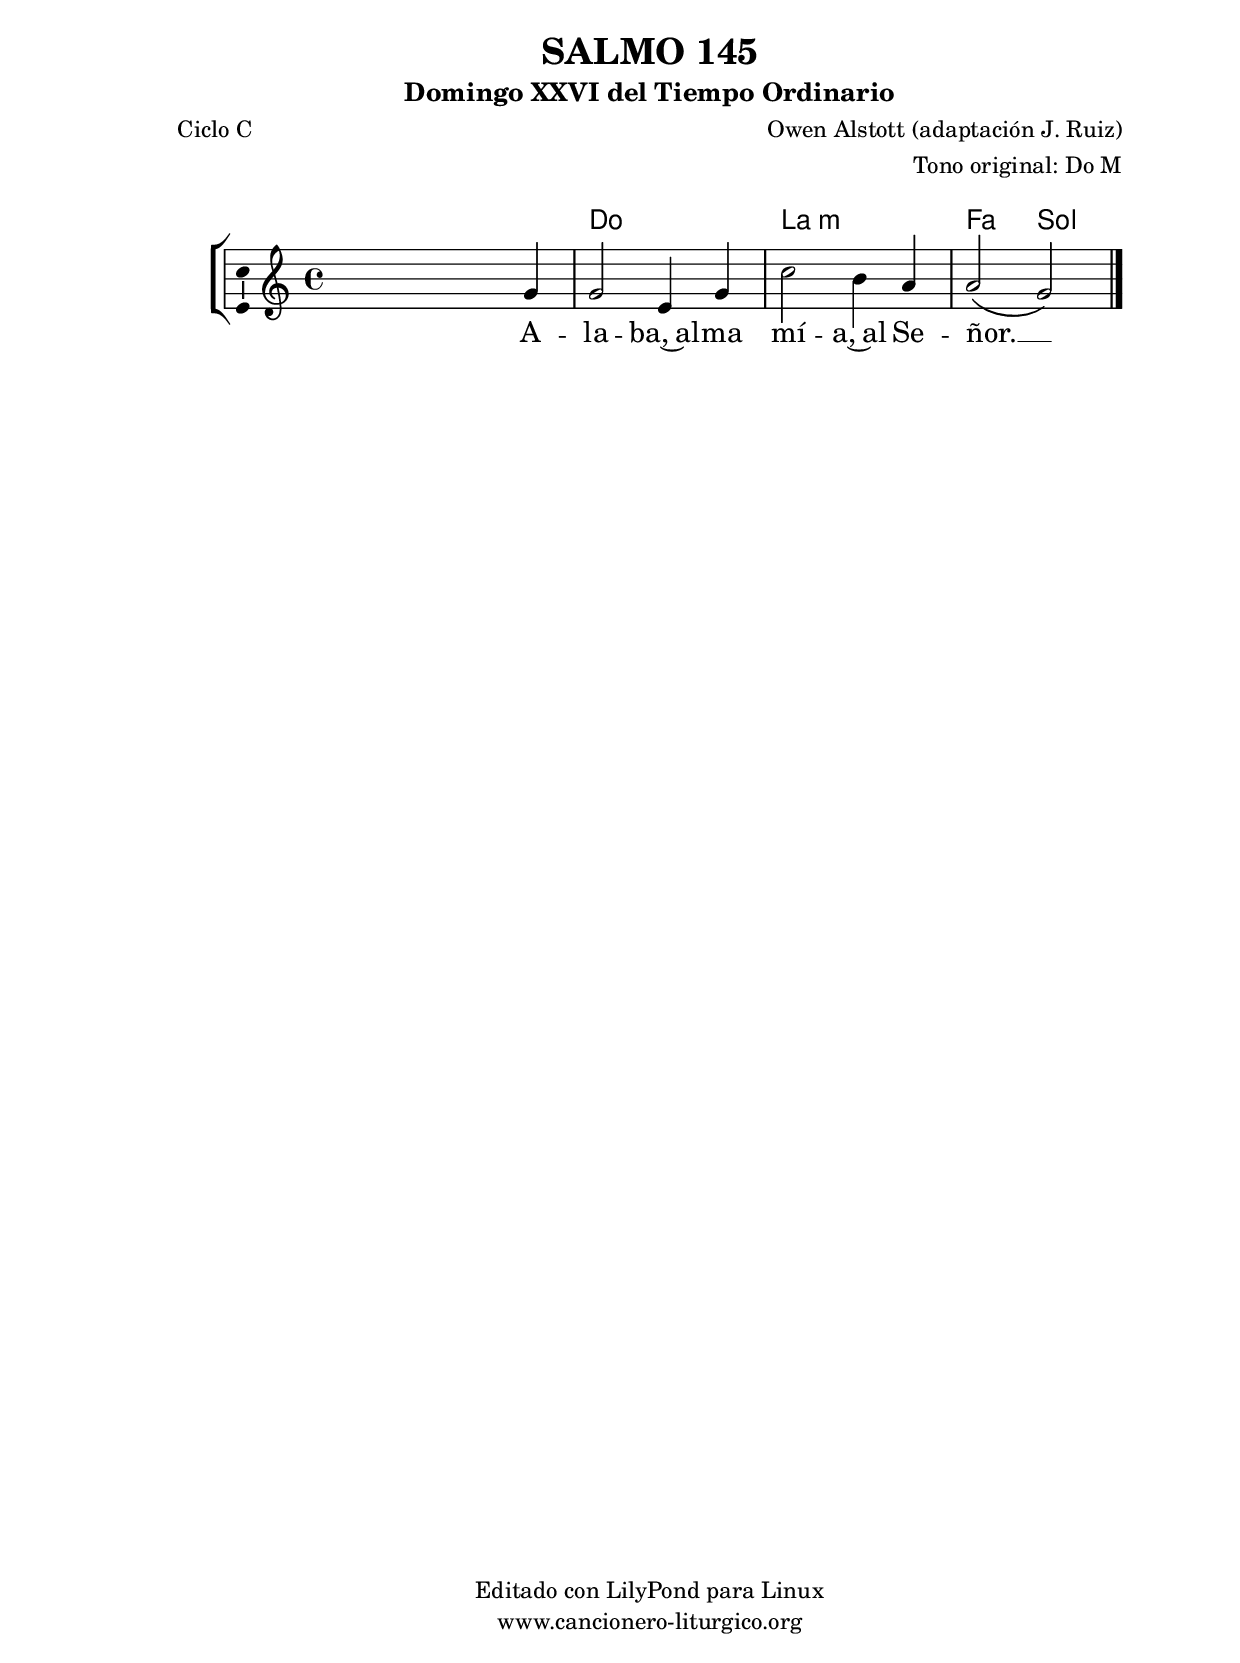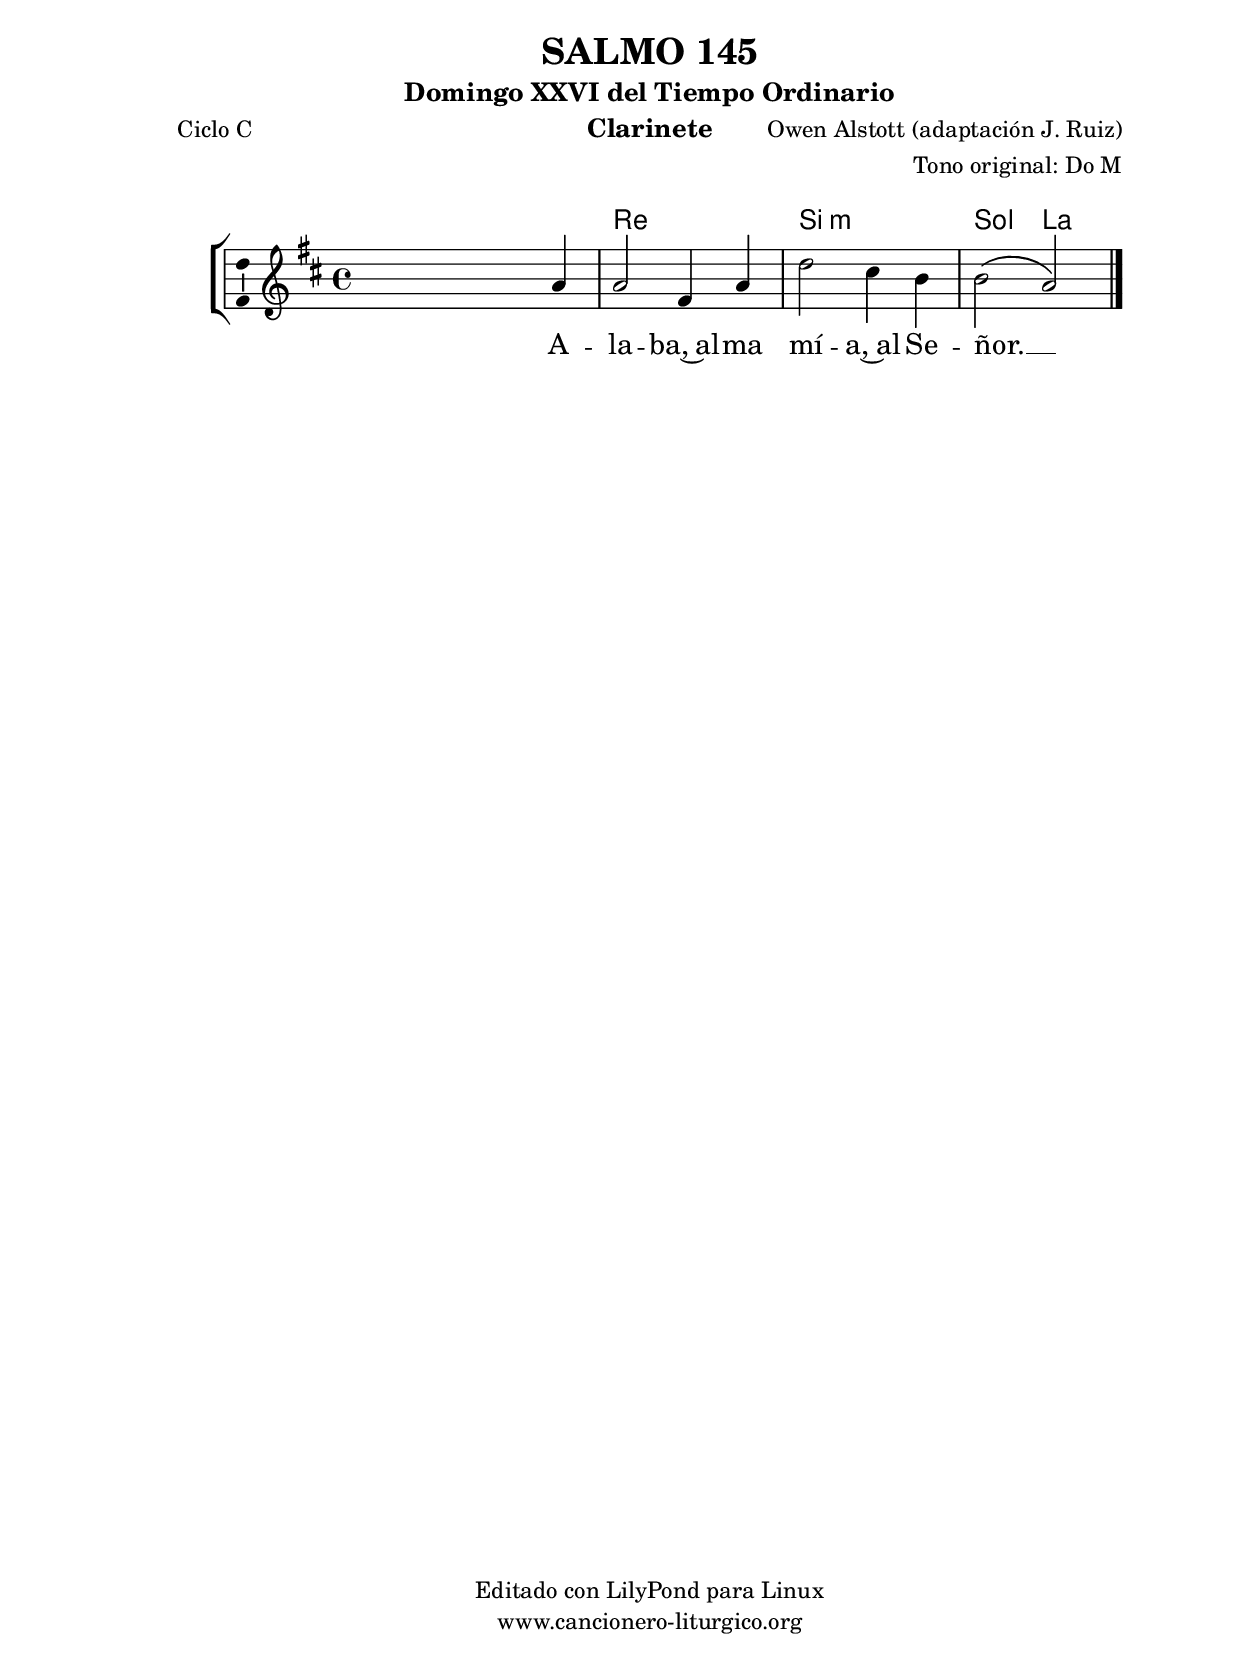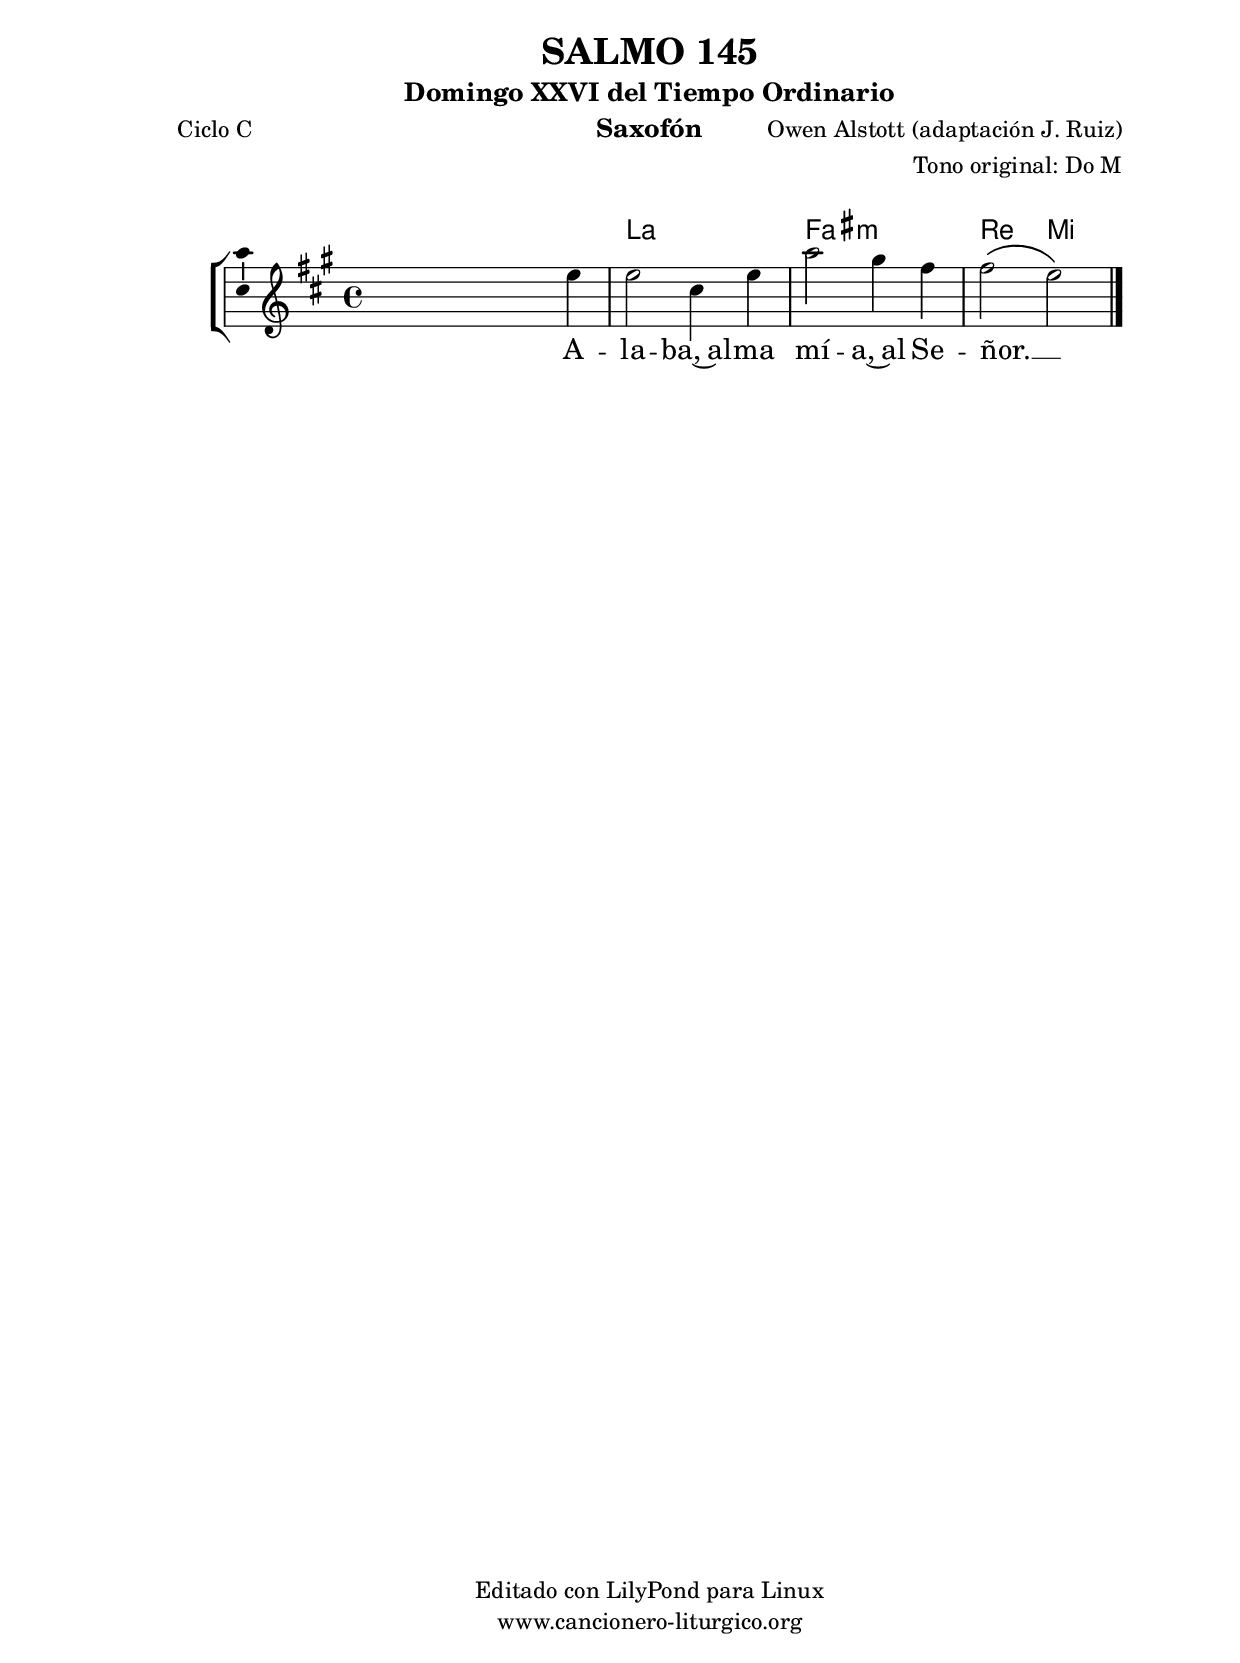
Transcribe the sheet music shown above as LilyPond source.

%
%para convertir .midi en .wav:
%timidity filename.midi -Ow -o finename.wav
%
%
%Para convertir de .wav a .mp3:
%lame -h -m j filename.wav
%
%
%para escuchar el midi:
%timidity nombrefichero.midi
%


%versión de lilypond para la que se ha escrito esta partitura:
\version "2.16.0"

	%Tamaño papel
	#(set-default-paper-size "a4")
	%Tamaño partitura
	#(set-global-staff-size 20)
	%No responde al pulsar sobre una nota
	#(ly:set-option 'point-and-click #f)

%parámetros del encabezamiento:
\header {
	title = "SALMO 145"
	subtitle = "Domingo XXVI del Tiempo Ordinario"
	composer = "Owen Alstott (adaptación J. Ruiz)"
	poet = "Ciclo C"
	meter = ""
	arranger = "Tono original: Do M"
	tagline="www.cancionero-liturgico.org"
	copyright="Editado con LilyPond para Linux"
	tiempo = "Ordinario"
	usos = "Salmo"
	letra = "Alaba, alma mía, al Señor."
	}

%parámetros asociados al papel:
\paper  {
	oddHeaderMarkup = \markup {\fill-line { \on-the-fly #not-first-page \fromproperty #'header:title \on-the-fly #not-first-page \fromproperty #'header:composer }}
	evenHeaderMarkup = \markup {\fill-line { \fromproperty #'header:composer \fromproperty #'header:title }}
	#(set-paper-size "a4")
	print-page-number = ##f
	first-page-number = 1
	print-first-page-number = ##f
%	head-separation = 3.0 \cm
	top-margin = 2.0 \cm
	bottom-margin = 0.5\cm
%%%	bottom-margin = -1.0\cm
	left-margin = 3.0 \cm
	line-width = 16.0 \cm 
	indent = 8\mm
	interscoreline = 2.\mm
	between-system-space = 15\mm
%	para que las partituras no llenen la hoja:
	ragged-bottom = ##t
%	idem para la última hoja:
	ragged-last-bottom = ##f
%	para que las partituras llenen el ancho del papel:
	ragged-last = ##f
	after-title-space = 2.5 \cm
%page-count=1
%system-count=8

	%Flexible Vertical Spacing
%	markup-markup-spacing =
%	#'((basic-distance . 15) (minimum-distance . 15) (padding . 3))
	markup-system-spacing =
	#'((basic-distance . 15) (minimum-distance . 15) (padding . 3))
	system-system-spacing =
	#'((basic-distance . 15) (minimum-distance . 15) (padding . 3))
	score-system-spacing =
	#'((basic-distance . 15) (minimum-distance . 15) (padding . 5))
%	top-system-spacing = % header
%	#'((basic-distance . 8) (minimum-distance . 0) (padding . 3))
%	top-markup-spacing =
%	#'((basic-distance . 20) (minimum-distance . 20) (padding . 3))
	last-bottom-spacing = % footer
	#'((basic-distance . 5) (minimum-distance . 5) (padding . 3))
%	score-markup-spacing =
%	#'((basic-distance . 16) (minimum-distance . 13) (padding . 3))

	}


%parámetros que afectan a toda la partitura:
global =  {
	%clave de sol (G):
	\clef G
	%armadura:
%	\transpose e f
	\key c \major
	\tempo 4=100
	\set Score.tempoHideNote = ##t
	}


acordes = {
	\italianChords
	\chordmode {
%	\transpose e f
{

s1 c1 a:m f2 g

	}
	}
}

melodia = 
%	\transpose e f
{
	\relative c''{

\time 4/4

s2. g4
g2 e4 g
c2 b4 a
a2 \(g\)

	\bar "|."
	}
	}


texto = \lyricmode {
A -- la -- ba,~al -- ma mí -- a,~al Se -- ñor. __ _
	}


acordesStaff = \context ChordNames = acordesStaff <<
	\set chordChanges = ##t
	\acordes
	>>


vozStaff = \context Voice = vozStaff
\with {\consists "Ambitus_engraver"}
<<
%	\set Staff.instrumentName = ""
%	\set Staff.shortInstrumentName = ""
%	\set Staff.midiInstrument = #"clarinet"
%	\set Staff.midiInstrument = #"cello"
%	\set Staff.midiInstrument = #"flute"
	\set Staff.midiInstrument = #"electric guitar (jazz)"
%	\set Staff.midiInstrument = #"english horn"
%	\set Staff.midiInstrument = #"violin"
%	\set Staff.midiInstrument = #"glockenspiel"
	\set Staff.midiMinimumVolume = #0.7
	\set Staff.midiMaximumVolume = #0.9
	\global
	\melodia
	>>


textoStaff = \context Lyrics = textoStaff <<
	\lyricsto vozStaff \texto
	>>

\book {
	\score {
		\context ChoirStaff {
			\override StaffGroup.SystemStartBracket #'collapse-height = #1
			\override Score.SystemStartBar #'collapse-height = #1
			<<
			\acordesStaff
			\vozStaff
			\textoStaff
			>>
			}
		\layout {
	    		\context {
				\Lyrics
				\override LyricText #'font-size = #2
				}
	   		 \context {
				\Score
				%fontSize = #3
				\override StaffSymbol #'staff-space = #(magstep +3)
				%\override Beam #'thickness = #0.55
				%\override SpacingSpanner #'spacing-increment = #1.0
				%\override Slur #'height-limit = #1.5
				}
			}
		}
	\score {
		\unfoldRepeats
		\context ChoirStaff {
			<<
			\acordesStaff
			\vozStaff
			>>
			}
		\midi {
	  		\context {
	  			\Score
				tempoWholesPerMinute = #(ly:make-moment 70 4)
				}
			}
		}
	}

%Partitura para clarinete
#(define output-suffix "C")
\book {
	\header{
		instrument = "Clarinete"
		}
	\score {
		\context ChoirStaff {
			\override StaffGroup.SystemStartBracket #'collapse-height = #1
			\override Score.SystemStartBar #'collapse-height = #1
\transpose c d
			<<
			\acordesStaff
			\vozStaff
			\textoStaff
			>>
			}
		\layout {
	    		\context {
				\Lyrics
				\override LyricText #'font-size = #2
				}
	   		 \context {
				\Score
				%fontSize = #3
				\override StaffSymbol #'staff-space = #(magstep +3)
				%\override Beam #'thickness = #0.55
				%\override SpacingSpanner #'spacing-increment = #1.0
				%\override Slur #'height-limit = #1.5
				}
			}
		}
	}

%Partitura para saxofón
#(define output-suffix "S")
\book {
	\header{
		instrument = "Saxofón"
		}
	\score {
		\context ChoirStaff {
			\override StaffGroup.SystemStartBracket #'collapse-height = #1
			\override Score.SystemStartBar #'collapse-height = #1
\transpose c a
			<<
			\acordesStaff
			\vozStaff
			\textoStaff
			>>
			}
		\layout {
	    		\context {
				\Lyrics
				\override LyricText #'font-size = #2
				}
	   		 \context {
				\Score
				%fontSize = #3
				\override StaffSymbol #'staff-space = #(magstep +3)
				%\override Beam #'thickness = #0.55
				%\override SpacingSpanner #'spacing-increment = #1.0
				%\override Slur #'height-limit = #1.5
				}
			}
		}
	}

